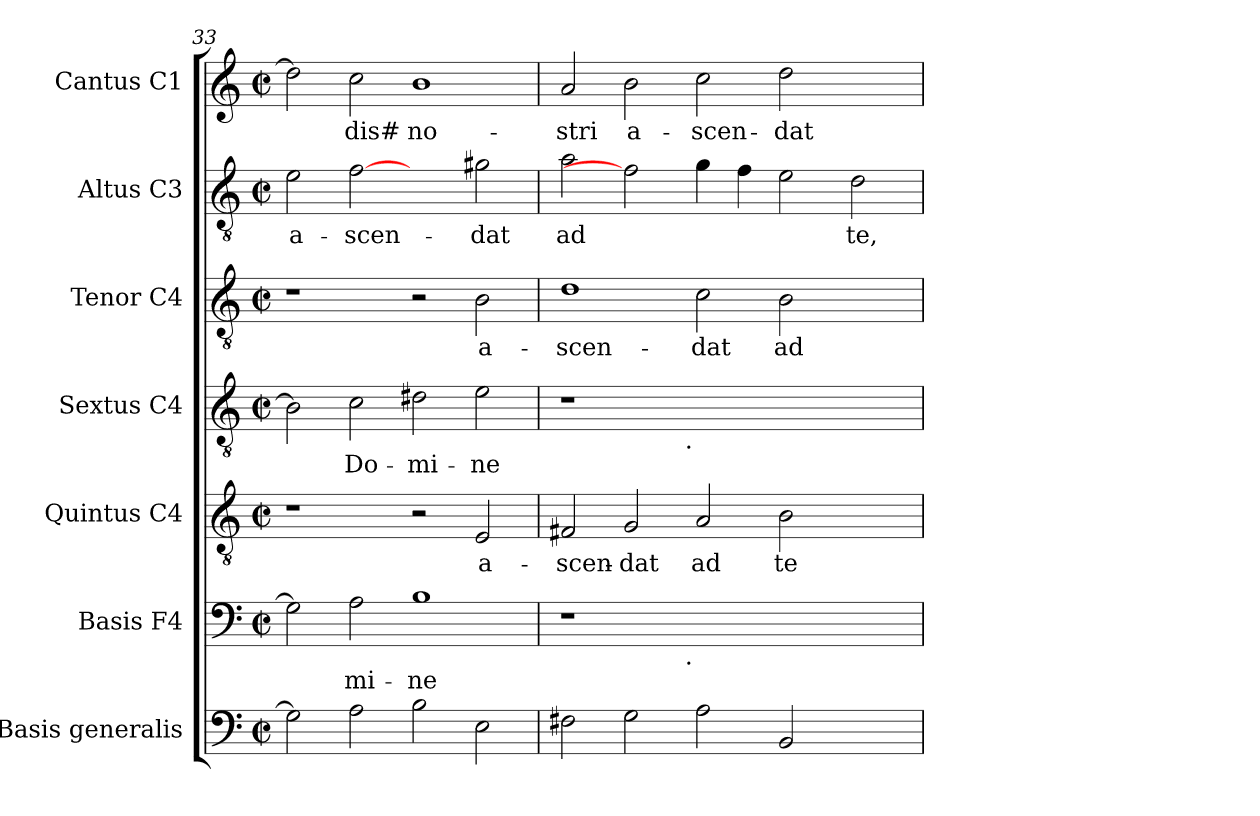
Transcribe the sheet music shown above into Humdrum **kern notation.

**kern	**kern	**text	**kern	**text	**kern	**text	**kern	**text	**kern	**text	**kern	**text
*part7	*part6	*part6	*part5	*part5	*part4	*part4	*part3	*part3	*part2	*part2	*part1	*part1
*staff7	*staff6	*staff6	*staff5	*staff5	*staff4	*staff4	*staff3	*staff3	*staff2	*staff2	*staff1	*staff1
*I"Basis  generalis	*I"Basis  F4	*	*I"Quintus  C4	*	*I"Sextus  C4	*	*I"Tenor  C4	*	*I"Altus  C3	*	*I"Cantus  C1	*
*	*I'B	*	*	*	*	*	*I'T	*	*I'A	*	*I'C	*
*clefF4	*clefF4	*	*clefGv2	*	*clefGv2	*	*clefGv2	*	*clefGv2	*	*clefG2	*
*k[]	*k[]	*	*k[]	*	*k[]	*	*k[]	*	*k[]	*	*k[]	*
*C:	*C:	*	*C:	*	*C:	*	*C:	*	*C:	*	*C:	*
*M2/2	*M2/2	*	*M2/2	*	*M2/2	*	*M2/2	*	*M2/2	*	*M2/2	*
*met(c|)	*met(c|)	*	*met(c|)	*	*met(c|)	*	*met(c|)	*	*met(c|)	*	*met(c|)	*
=33	=33	=33	=33	=33	=33	=33	=33	=33	=33	=33	=33	=33
!	!	!LO:LY:b:cj	!	!	!	!LO:LY:b:cj	!	!	!	!LO:LY:b:cj	!	!LO:LY:b:cj
2G\]	2G\]	--	1r	.	2B\]	.	1r	.	2e\	a-	2dd\]	--
!	!	!LO:LY:b:cj	!	!	!	!LO:LY:b:cj	!	!	!	!LO:LY:b:cj	!	!LO:LY:b:cj
2A\	2A\	-mi-	.	.	2c\	Do-	.	.	[2f	-scen-	2cc\	-dis#
!	!	!LO:LY:b:cj	!	!	!	!LO:LY:b:cj	!	!	!	!	!	!LO:LY:b:cj
2B\	1B	-ne	2r	.	2d#X\	-mi-	2r	.	2ryy	.	1b	no-
!	!	!	!	!LO:LY:b:cj	!	!LO:LY:b:cj	!	!LO:LY:b:cj	!	!LO:LY:b:cj	!	!
2E\	.	.	2E/	a-	2e\	-ne	2B\	a-	2g#X\	-dat	.	.
=34	=34	=34	=34	=34	=34	=34	=34	=34	=34	=34	=34	=34
!	!	!	!	!LO:LY:b:cj	!	!	!	!LO:LY:b:cj	!	!LO:LY:b:cj	!	!LO:LY:b:cj
*	*^	*	*	*	*^	*	*	*	*	*	*	*
2F#X\	1r	2ryy	.	2F#X/	-scen-	1r	2ryy	.	1d	-scen-	2a\	ad	2a/	-stri
!	!	!	!	!	!LO:LY:b:cj	!	!	!	!	!	!	!	!	!LO:LY:b:cj
2G\	.	4...ryy	.	2G/	-dat	.	4...ryy	.	.	.	2f]	.	2b\	a-
!	!	!	!	!	!	!	!LO:TX:b:t=.	!	!	!	!	!	!	!
!	!	!LO:TX:b:t=.	!	!	!	!	!	!	!	!	!	!	!	!
.	.	1ryy	.	.	.	.	1ryy	.	.	.	.	.	.	.
!	!	!	!	!	!LO:LY:b:cj	!	!	!	!	!LO:LY:b:cj	!	!LO:LY:b:cj	!	!LO:LY:b:cj
2A\	1.ryy	.	.	2A/	ad	1.ryy	.	.	2c\	-dat	4g\	.	2cc\	-scen-
!	!	!	!	!	!	!	!	!	!	!	!	!LO:LY:b:cj	!	!
.	.	.	.	.	.	.	.	.	.	.	4f\	.	.	.
!	!	!	!	!	!LO:LY:b:cj	!	!	!	!	!LO:LY:b:cj	!	!LO:LY:b:cj	!	!LO:LY:b:cj
2BB/	.	.	.	2B\	te	.	.	.	2B\	ad	2e\	.	2dd\	-dat
.	.	2ryy	.	.	.	.	2ryy	.	.	.	.	.	.	.
!	!	!	!	!	!	!	!	!	!	!	!	!LO:LY:b:cj	!	!
2ryy	.	.	.	2ryy	.	.	.	.	2ryy	.	2d\	te,	2ryy	.
.	.	32ryy	.	.	.	.	32ryy	.	.	.	.	.	.	.
*	*v	*v	*	*	*	*v	*v	*	*	*	*	*	*	*
=	=	=	=	=	=	=	=	=	=	=	=	=
*-	*-	*-	*-	*-	*-	*-	*-	*-	*-	*-	*-	*-
